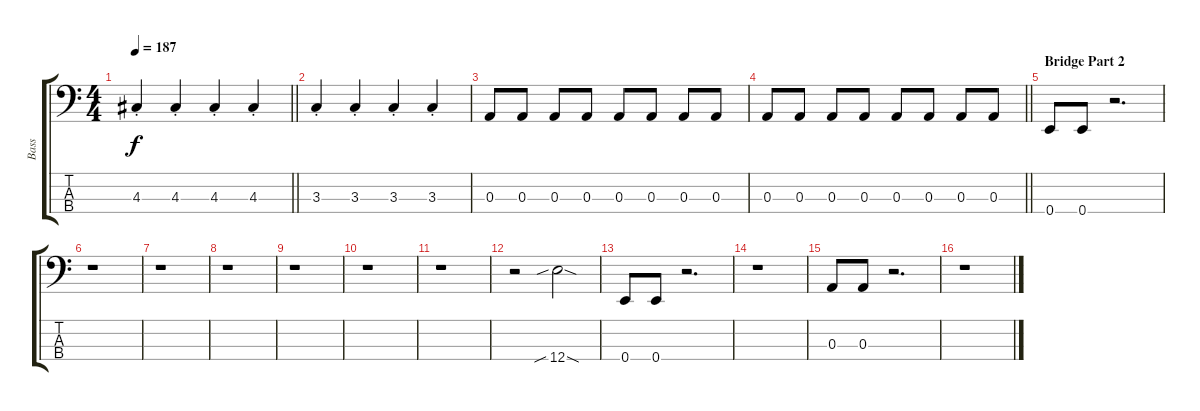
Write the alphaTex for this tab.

\track ("Bass" "Bass") {instrument electricbassfinger}
\staff {score tabs}
\tuning (G2 D2 A1 E1) {hide}
\ts (4 4)
\tempo 187
\clef f4
\barLineRight lightlight
\ks c
4.3{st}.4{dy f} 4.3{st}.4 4.3{st}.4 4.3{st}.4 |
3.3{st}.4 3.3{st}.4 3.3{st}.4 3.3{st}.4 |
0.3.8 0.3.8 0.3.8 0.3.8 0.3.8 0.3.8 0.3.8 0.3.8 |
\barLineRight lightlight
0.3.8 0.3.8 0.3.8 0.3.8 0.3.8 0.3.8 0.3.8 0.3.8 |
\section ("" "Bridge Part 2")
0.4.8 0.4.8 r.2{d} |
r.1 |
r.1 |
r.1 |
r.1 |
r.1 |
r.1 |
r.2 12.4{sib sod}.2 |
0.4.8 0.4.8 r.2{d} |
r.1 |
0.3.8 0.3.8 r.2{d} |
r.1
